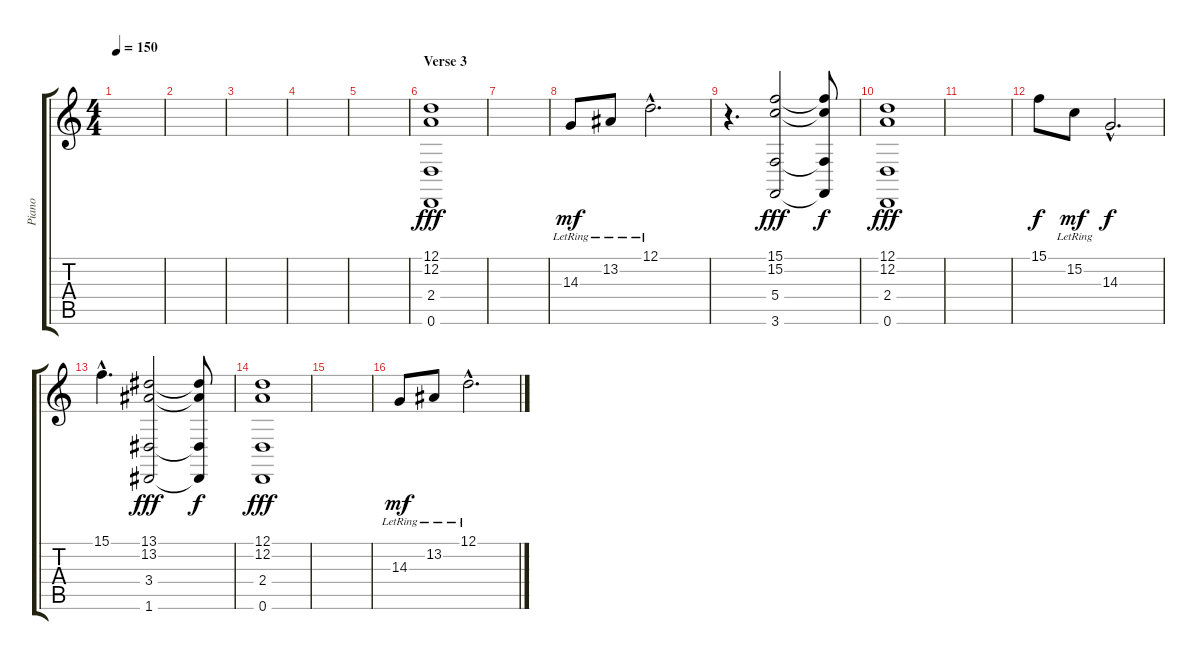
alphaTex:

\track ("Piano" "Piano") {instrument electricgrandpiano}
\staff {score tabs}
\tuning (D4 A3 F3 C3 G2 D2) {hide}
\ts (4 4)
\tempo 150
\clef g2
\ks c
|
|
|
|
|
\section ("" "Verse 3")
(12.1 12.2 2.4 0.6).1{dy fff volume 14} |
|
14.3{lr}.8{dy mf} 13.2{lr}.8 12.1{hac lr}.2{d} |
r.4{d} (15.1 15.2 5.4 3.6).2{dy fff} (15.1{t} 15.2{t} 5.4{t} 3.6{t}).8{dy f} |
(12.1 12.2 2.4 0.6).1{dy fff} |
|
15.1.8{dy f} 15.2{lr}.8{dy mf} 14.3{hac}.2{d dy f} |
15.1{hac}.4{d} (13.1 13.2 3.4 1.6).2{dy fff} (13.1{t} 13.2{t} 3.4{t} 1.6{t}).8{dy f} |
(12.1 12.2 2.4 0.6).1{dy fff} |
|
14.3{lr}.8{dy mf} 13.2{lr}.8 12.1{hac lr}.2{d}
